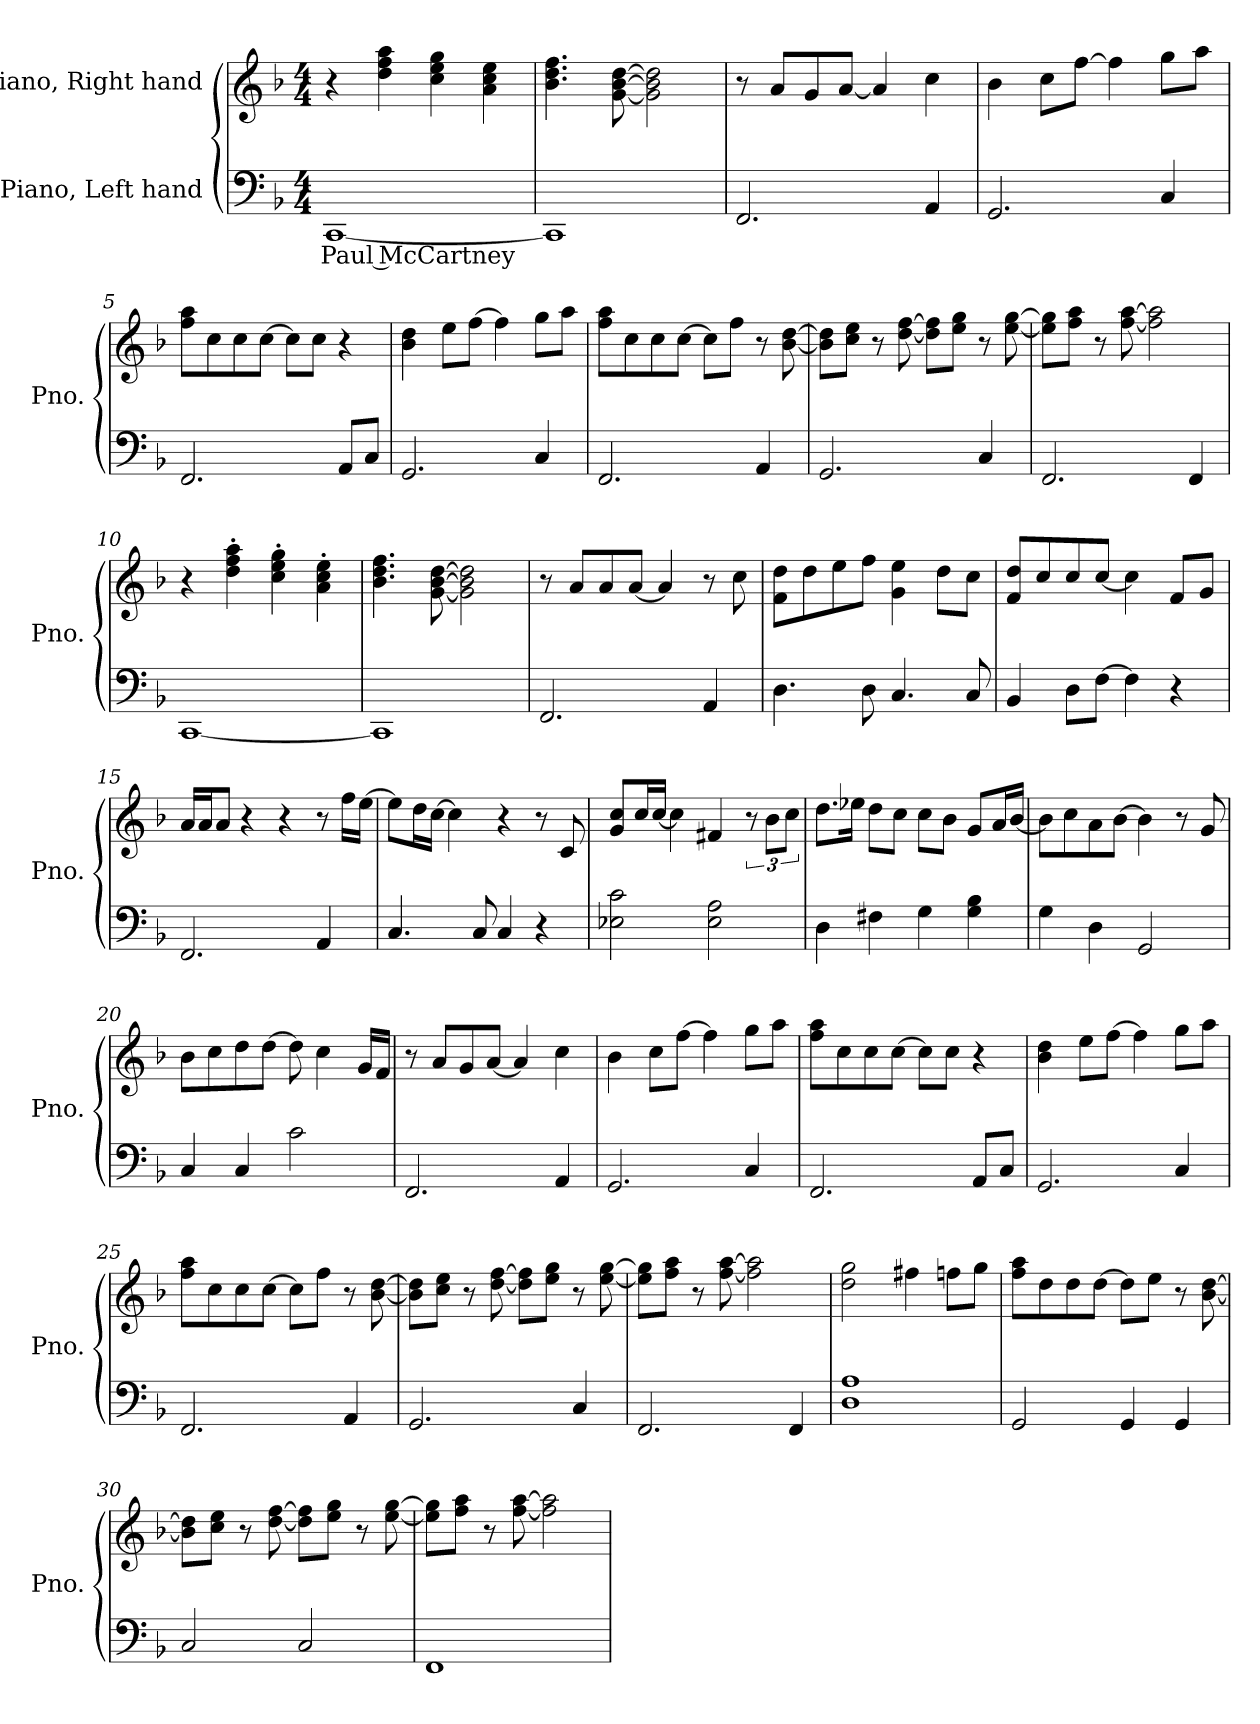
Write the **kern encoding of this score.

**kern	**text	**kern
*part2	*part2	*part1
*staff2	*staff2	*staff1
*I"Piano, Left hand	*	*I"Piano, Right hand
*I'Pno.	*	*I'Pno.
*clefF4	*	*clefG2
*k[b-]	*	*k[b-]
*M4/4	*	*M4/4
*MM120	*	*MM120
=1	=1	=1
!	!LO:LY:b	!
[1CC	Paul McCartney	4r
.	.	4dd\ 4ff\ 4aa\
.	.	4cc\ 4ee\ 4gg\
.	.	4a\ 4cc\ 4ee\
=2	=2	=2
1CC]	.	4.b-\ 4.dd\ 4.ff\
.	.	[8g\ [8b-\ [8dd\
.	.	2g\] 2b-\] 2dd\]
=3	=3	=3
2.FF/	.	8r
.	.	8a/L
.	.	8g/
.	.	[8a/J
.	.	4a/]
4AA/	.	4cc\
=4	=4	=4
2.GG/	.	4b-\
.	.	8cc\L
.	.	[8ff\J
.	.	4ff\]
4C/	.	8gg\L
.	.	8aa\J
=5	=5	=5
2.FF/	.	8ff\ 8aa\L
.	.	8cc\
.	.	8cc\
.	.	[8cc\J
.	.	8cc\L]
.	.	8cc\J
8AA/L	.	4r
8C/J	.	.
!!LO:LB:g=z
=6	=6	=6
2.GG/	.	4b-\ 4dd\
.	.	8ee\L
.	.	[8ff\J
.	.	4ff\]
4C/	.	8gg\L
.	.	8aa\J
=7	=7	=7
2.FF/	.	8ff\ 8aa\L
.	.	8cc\
.	.	8cc\
.	.	[8cc\J
.	.	8cc\L]
.	.	8ff\J
4AA/	.	8r
.	.	[8b-\ [8dd\
=8	=8	=8
2.GG/	.	8b-\] 8dd\]L
.	.	8cc\ 8ee\J
.	.	8r
.	.	[8dd\ [8ff\
.	.	8dd\] 8ff\]L
.	.	8ee\ 8gg\J
4C/	.	8r
.	.	[8ee\ [8gg\
=9	=9	=9
2.FF/	.	8ee\] 8gg\]L
.	.	8ff\ 8aa\J
.	.	8r
.	.	[8ff\ [8aa\
.	.	2ff\] 2aa\]
4FF/	.	.
=10	=10	=10
[1CC	.	4r
.	.	4dd\' 4ff\' 4aa\'
.	.	4cc\' 4ee\' 4gg\'
.	.	4a\' 4cc\' 4ee\'
=11	=11	=11
1CC]	.	4.b-\ 4.dd\ 4.ff\
.	.	[8g\ [8b-\ [8dd\
.	.	2g\] 2b-\] 2dd\]
!!LO:LB:g=z
=12	=12	=12
2.FF/	.	8r
.	.	8a/L
.	.	8a/
.	.	[8a/J
.	.	4a/]
4AA/	.	8r
.	.	8cc\
=13	=13	=13
4.D\	.	8f\ 8dd\L
.	.	8dd\
.	.	8ee\
8D\	.	8ff\J
4.C/	.	4g\ 4ee\
.	.	8dd\L
8C/	.	8cc\J
=14	=14	=14
4BB-/	.	8f/ 8dd/L
.	.	8cc/
8D\L	.	8cc/
[8F\J	.	[8cc/J
4F\]	.	4cc\]
4r	.	8f/L
.	.	8g/J
=15	=15	=15
2.FF/	.	16a/LL
.	.	16a/J
.	.	8a/J
.	.	4r
.	.	4r
4AA/	.	8r
.	.	16ff\LL
.	.	[16ee\JJ
=16	=16	=16
4.C/	.	8ee\L]
.	.	16dd\L
.	.	[16cc\JJ
.	.	4cc\]
8C/	.	.
4C/	.	4r
4r	.	8r
.	.	8c/
!!LO:LB:g=z
=17	=17	=17
2E-X\ 2c\	.	8g/ 8cc/L
.	.	16cc/L
.	.	[16cc/JJ
.	.	4cc\]
2E-\ 2A\	.	4f#X/
.	.	12r
.	.	12b-\L
.	.	12cc\J
=18	=18	=18
4D\	.	8.dd\L
.	.	16ee-X\Jk
4F#X\	.	8dd\L
.	.	8cc\J
4G\	.	8cc\L
.	.	8b-\J
4G\ 4B-\	.	8g/L
.	.	16a/L
.	.	[16b-/JJ
=19	=19	=19
4G\	.	8b-\L]
.	.	8cc\
4D\	.	8a\
.	.	[8b-\J
2GG/	.	4b-\]
.	.	8r
.	.	8g/
=20	=20	=20
4C/	.	8b-\L
.	.	8cc\
4C/	.	8dd\
.	.	[8dd\J
2c\	.	8dd\]
.	.	4cc\
.	.	16g/LL
.	.	16f/JJ
=21	=21	=21
2.FF/	.	8r
.	.	8a/L
.	.	8g/
.	.	[8a/J
.	.	4a/]
4AA/	.	4cc\
!!LO:LB:g=z
=22	=22	=22
2.GG/	.	4b-\
.	.	8cc\L
.	.	[8ff\J
.	.	4ff\]
4C/	.	8gg\L
.	.	8aa\J
=23	=23	=23
2.FF/	.	8ff\ 8aa\L
.	.	8cc\
.	.	8cc\
.	.	[8cc\J
.	.	8cc\L]
.	.	8cc\J
8AA/L	.	4r
8C/J	.	.
=24	=24	=24
2.GG/	.	4b-\ 4dd\
.	.	8ee\L
.	.	[8ff\J
.	.	4ff\]
4C/	.	8gg\L
.	.	8aa\J
=25	=25	=25
2.FF/	.	8ff\ 8aa\L
.	.	8cc\
.	.	8cc\
.	.	[8cc\J
.	.	8cc\L]
.	.	8ff\J
4AA/	.	8r
.	.	[8b-\ [8dd\
=26	=26	=26
2.GG/	.	8b-\] 8dd\]L
.	.	8cc\ 8ee\J
.	.	8r
.	.	[8dd\ [8ff\
.	.	8dd\] 8ff\]L
.	.	8ee\ 8gg\J
4C/	.	8r
.	.	[8ee\ [8gg\
!!LO:LB:g=z
=27	=27	=27
2.FF/	.	8ee\] 8gg\]L
.	.	8ff\ 8aa\J
.	.	8r
.	.	[8ff\ [8aa\
.	.	2ff\] 2aa\]
4FF/	.	.
=28	=28	=28
1D 1A	.	2dd\ 2gg\
.	.	4ff#X\
.	.	8ffn\L
.	.	8gg\J
=29	=29	=29
2GG/	.	8ff\ 8aa\L
.	.	8dd\
.	.	8dd\
.	.	[8dd\J
4GG/	.	8dd\L]
.	.	8ee\J
4GG/	.	8r
.	.	[8b-\ [8dd\
=30	=30	=30
2C/	.	8b-\] 8dd\]L
.	.	8cc\ 8ee\J
.	.	8r
.	.	[8dd\ [8ff\
2C/	.	8dd\] 8ff\]L
.	.	8ee\ 8gg\J
.	.	8r
.	.	[8ee\ [8gg\
=31	=31	=31
1FF	.	8ee\] 8gg\]L
.	.	8ff\ 8aa\J
.	.	8r
.	.	[8ff\ [8aa\
.	.	2ff\] 2aa\]
=	=	=
*-	*-	*-
